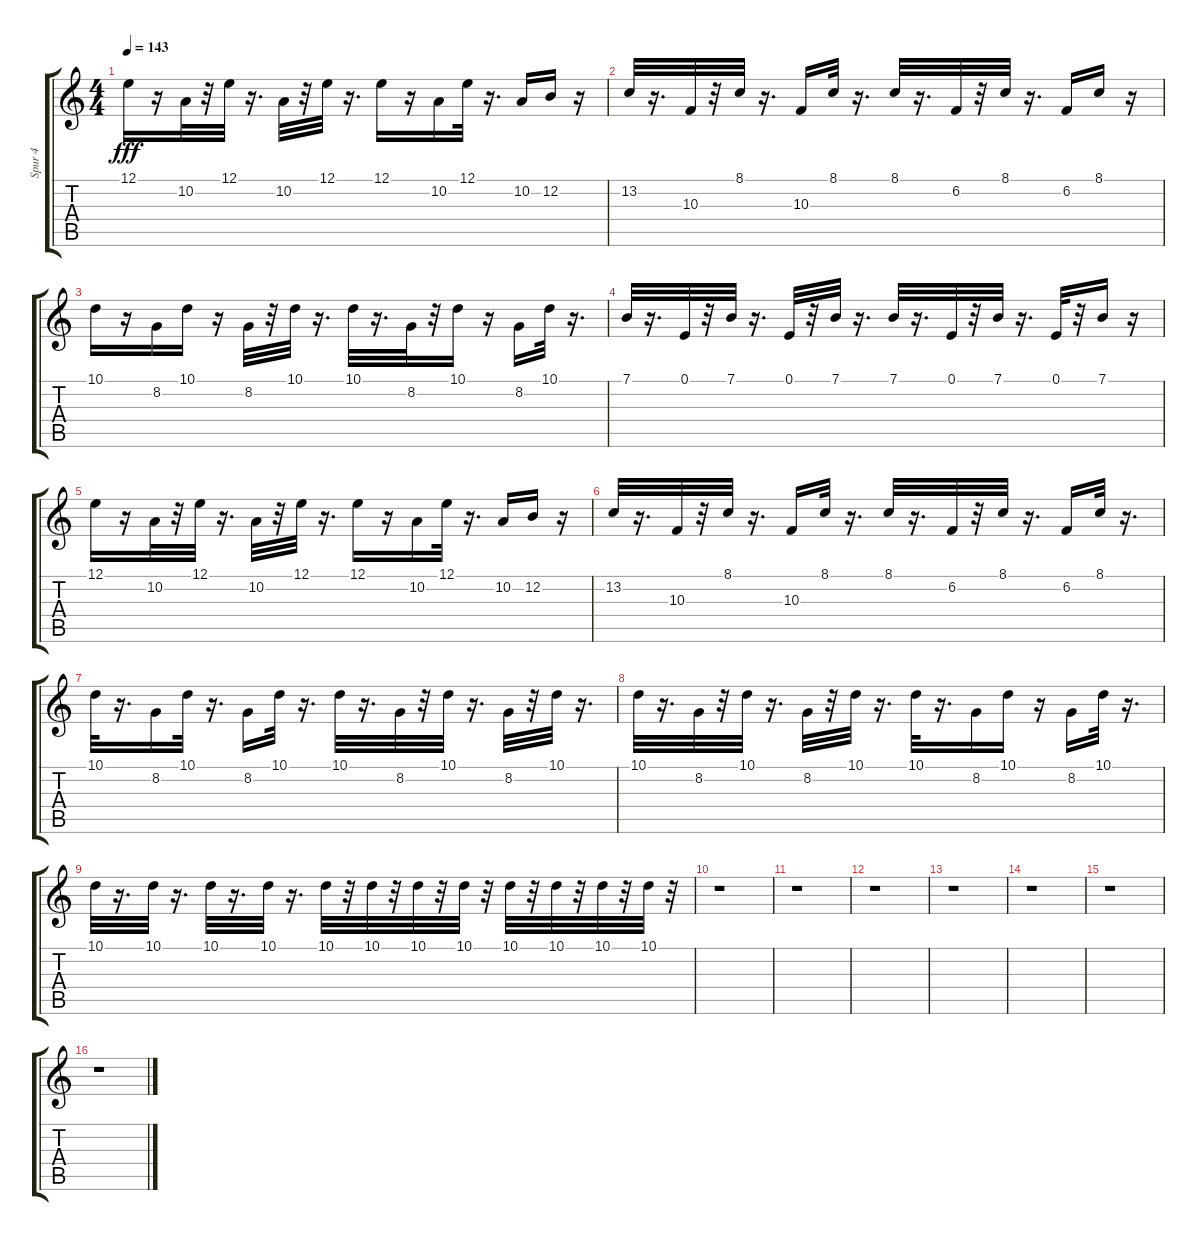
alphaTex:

\track ("Spur 4" "Spur 4") {instrument electricpiano2}
\staff {score tabs}
\tuning (E4 B3 G3 D3 A2 E2) {hide}
\ts (4 4)
\tempo 143
\clef g2
\ks c
12.1.16{dy fff} r.16 10.2.32 r.32 12.1.32 r.16{d} 10.2.32 r.32 12.1.32 r.16{d} 12.1.16 r.16 10.2.16 12.1.32 r.16{d} 10.2.16 12.2.16 r.16 |
13.2.32 r.16{d} 10.3.32 r.32 8.1.32 r.16{d} 10.3.16 8.1.32 r.16{d} 8.1.32 r.16{d} 6.2.32 r.32 8.1.32 r.16{d} 6.2.16 8.1.16 r.16 |
10.1.16 r.16 8.2.16 10.1.16 r.16 8.2.32 r.32 10.1.32 r.16{d} 10.1.32 r.16{d} 8.2.32 r.32 10.1.16 r.16 8.2.16 10.1.32 r.16{d} |
7.1.32 r.16{d} 0.1.32 r.32 7.1.32 r.16{d} 0.1.32 r.32 7.1.32 r.16{d} 7.1.32 r.16{d} 0.1.32 r.32 7.1.32 r.16{d} 0.1.32 r.32 7.1.16 r.16 |
12.1.16 r.16 10.2.32 r.32 12.1.32 r.16{d} 10.2.32 r.32 12.1.32 r.16{d} 12.1.16 r.16 10.2.16 12.1.32 r.16{d} 10.2.16 12.2.16 r.16 |
13.2.32 r.16{d} 10.3.32 r.32 8.1.32 r.16{d} 10.3.16 8.1.32 r.16{d} 8.1.32 r.16{d} 6.2.32 r.32 8.1.32 r.16{d} 6.2.16 8.1.32 r.16{d} |
10.1.32 r.16{d} 8.2.16 10.1.32 r.16{d} 8.2.16 10.1.32 r.16{d} 10.1.32 r.16{d} 8.2.32 r.32 10.1.32 r.16{d} 8.2.32 r.32 10.1.32 r.16{d} |
10.1.32 r.16{d} 8.2.32 r.32 10.1.32 r.16{d} 8.2.32 r.32 10.1.32 r.16{d} 10.1.32 r.16{d} 8.2.16 10.1.16 r.16 8.2.16 10.1.32 r.16{d} |
10.1.32 r.16{d} 10.1.32 r.16{d} 10.1.32 r.16{d} 10.1.32 r.16{d} 10.1.32 r.32 10.1.32 r.32 10.1.32 r.32 10.1.32 r.32 10.1.32 r.32 10.1.32 r.32 10.1.32 r.32 10.1.32 r.32 |
r.1 |
r.1 |
r.1 |
r.1 |
r.1 |
r.1 |
r.1
